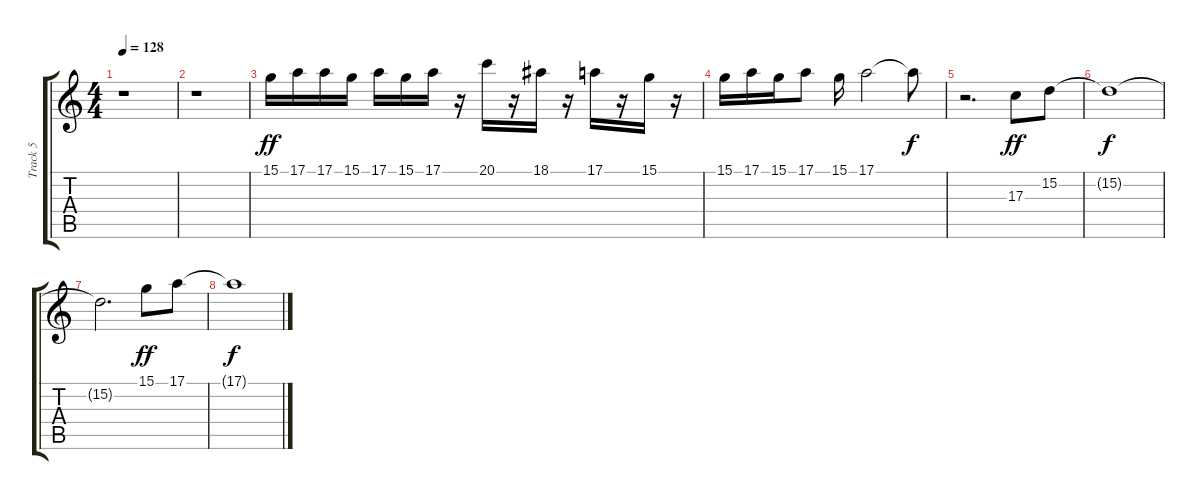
\track ("Track 5" "Track 5") {instrument brasssection}
\staff {score tabs}
\tuning (E4 B3 G3 D3 A2 E2) {hide}
\ts (4 4)
\tempo 128
\clef g2
\ks c
r.1{dy f} |
r.1 |
15.1.16{dy ff} 17.1.16 17.1.16 15.1.16 17.1.16 15.1.16 17.1.16 r.16 20.1.16 r.16 18.1.16 r.16 17.1.16 r.16 15.1.16 r.16 |
15.1.16 17.1.16 15.1.16 17.1.8 15.1.16 17.1.2 17.1{t}.8{dy f} |
r.2{d} 17.3.8{dy ff} 15.2.8 |
15.2{t}.1{dy f} |
15.2{t}.2{d} 15.1.8{dy ff} 17.1.8 |
17.1{t}.1{dy f}
